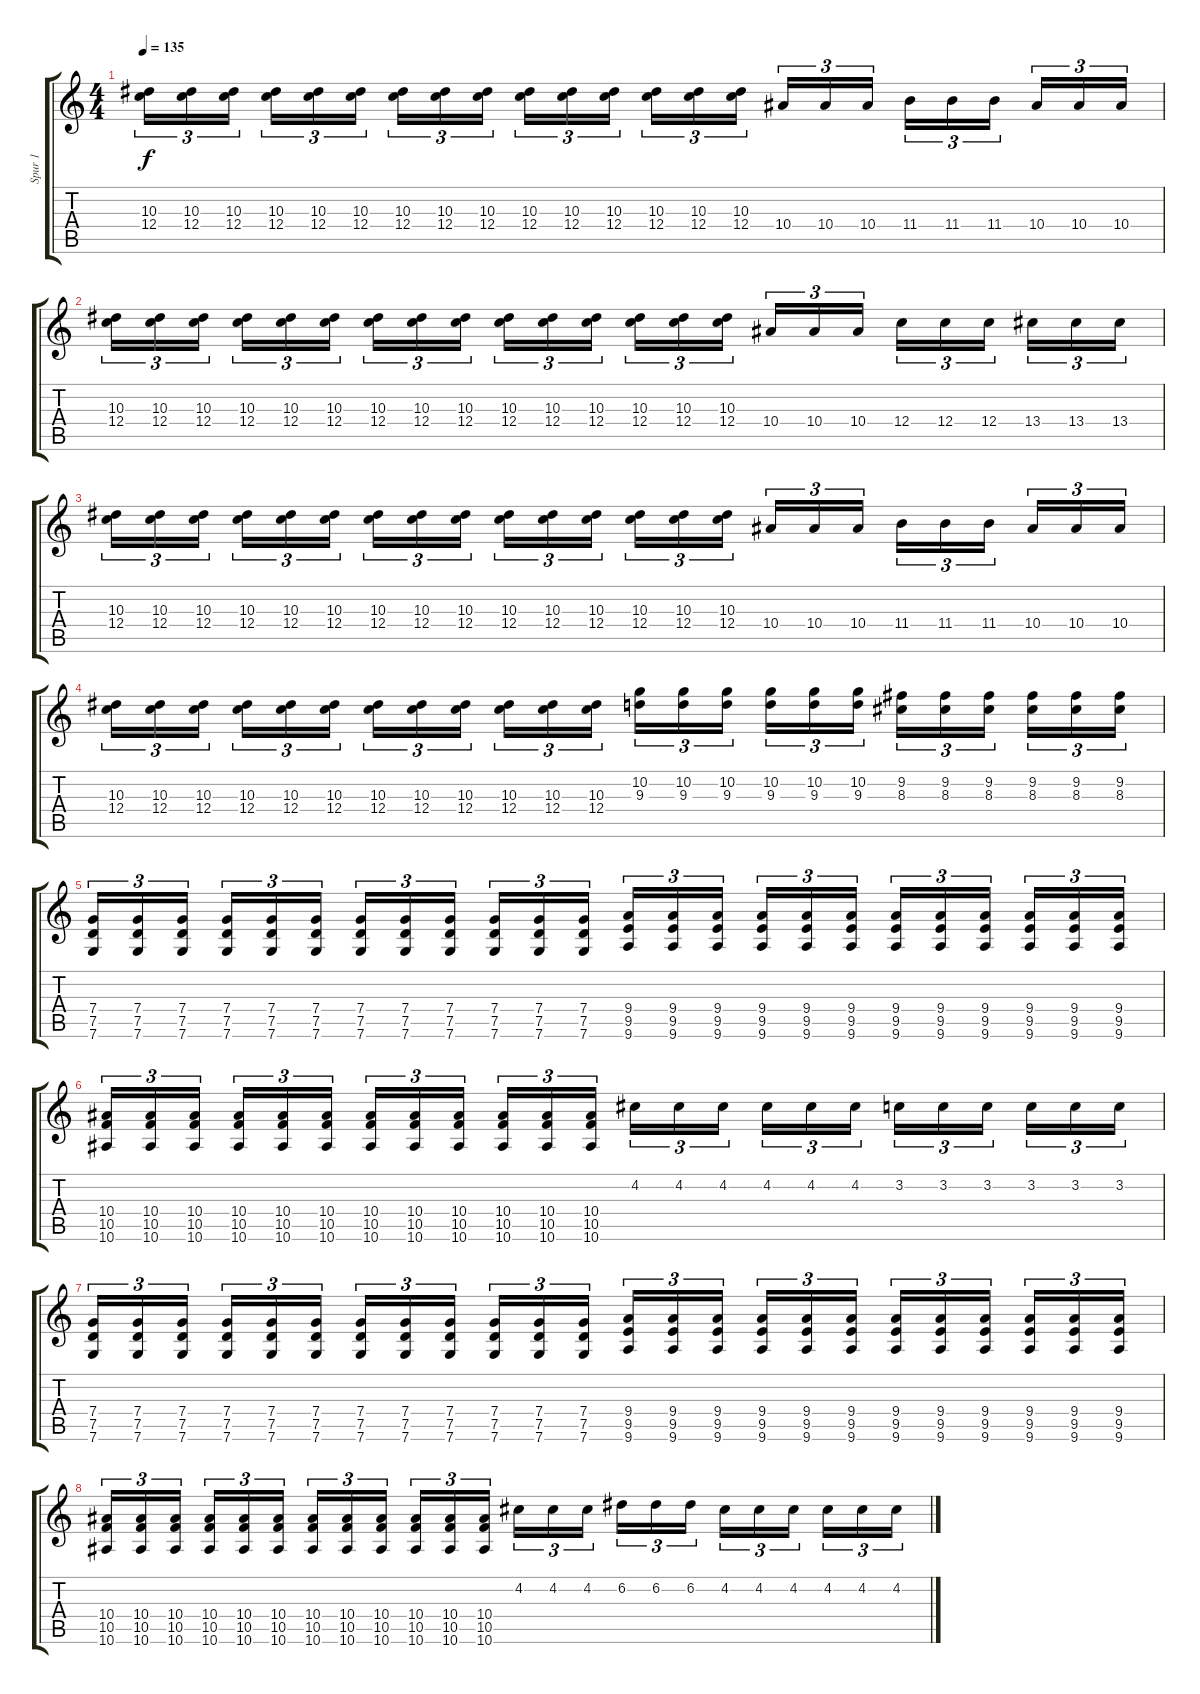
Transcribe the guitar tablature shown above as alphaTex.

\track ("Spur 1" "Spur 1") {instrument distortionguitar}
\staff {score tabs}
\tuning (D4 A3 F3 C3 G2 C2) {hide}
\ts (4 4)
\tempo 135
\clef g2
\ks c
(10.3 12.4).16{tu (3 2) dy f} (10.3 12.4).16{tu (3 2)} (10.3 12.4).16{tu (3 2) beam splitsecondary} (10.3 12.4).16{tu (3 2)} (10.3 12.4).16{tu (3 2)} (10.3 12.4).16{tu (3 2)} (10.3 12.4).16{tu (3 2)} (10.3 12.4).16{tu (3 2)} (10.3 12.4).16{tu (3 2) beam splitsecondary} (10.3 12.4).16{tu (3 2)} (10.3 12.4).16{tu (3 2)} (10.3 12.4).16{tu (3 2)} (10.3 12.4).16{tu (3 2)} (10.3 12.4).16{tu (3 2)} (10.3 12.4).16{tu (3 2) beam splitsecondary} 10.4.16{tu (3 2)} 10.4.16{tu (3 2)} 10.4.16{tu (3 2)} 11.4.16{tu (3 2)} 11.4.16{tu (3 2)} 11.4.16{tu (3 2) beam splitsecondary} 10.4.16{tu (3 2)} 10.4.16{tu (3 2)} 10.4.16{tu (3 2)} |
(10.3 12.4).16{tu (3 2)} (10.3 12.4).16{tu (3 2)} (10.3 12.4).16{tu (3 2) beam splitsecondary} (10.3 12.4).16{tu (3 2)} (10.3 12.4).16{tu (3 2)} (10.3 12.4).16{tu (3 2)} (10.3 12.4).16{tu (3 2)} (10.3 12.4).16{tu (3 2)} (10.3 12.4).16{tu (3 2) beam splitsecondary} (10.3 12.4).16{tu (3 2)} (10.3 12.4).16{tu (3 2)} (10.3 12.4).16{tu (3 2)} (10.3 12.4).16{tu (3 2)} (10.3 12.4).16{tu (3 2)} (10.3 12.4).16{tu (3 2) beam splitsecondary} 10.4.16{tu (3 2)} 10.4.16{tu (3 2)} 10.4.16{tu (3 2)} 12.4.16{tu (3 2)} 12.4.16{tu (3 2)} 12.4.16{tu (3 2) beam splitsecondary} 13.4.16{tu (3 2)} 13.4.16{tu (3 2)} 13.4.16{tu (3 2)} |
(10.3 12.4).16{tu (3 2)} (10.3 12.4).16{tu (3 2)} (10.3 12.4).16{tu (3 2) beam splitsecondary} (10.3 12.4).16{tu (3 2)} (10.3 12.4).16{tu (3 2)} (10.3 12.4).16{tu (3 2)} (10.3 12.4).16{tu (3 2)} (10.3 12.4).16{tu (3 2)} (10.3 12.4).16{tu (3 2) beam splitsecondary} (10.3 12.4).16{tu (3 2)} (10.3 12.4).16{tu (3 2)} (10.3 12.4).16{tu (3 2)} (10.3 12.4).16{tu (3 2)} (10.3 12.4).16{tu (3 2)} (10.3 12.4).16{tu (3 2) beam splitsecondary} 10.4.16{tu (3 2)} 10.4.16{tu (3 2)} 10.4.16{tu (3 2)} 11.4.16{tu (3 2)} 11.4.16{tu (3 2)} 11.4.16{tu (3 2) beam splitsecondary} 10.4.16{tu (3 2)} 10.4.16{tu (3 2)} 10.4.16{tu (3 2)} |
(10.3 12.4).16{tu (3 2)} (10.3 12.4).16{tu (3 2)} (10.3 12.4).16{tu (3 2) beam splitsecondary} (10.3 12.4).16{tu (3 2)} (10.3 12.4).16{tu (3 2)} (10.3 12.4).16{tu (3 2)} (10.3 12.4).16{tu (3 2)} (10.3 12.4).16{tu (3 2)} (10.3 12.4).16{tu (3 2) beam splitsecondary} (10.3 12.4).16{tu (3 2)} (10.3 12.4).16{tu (3 2)} (10.3 12.4).16{tu (3 2)} (10.2 9.3).16{tu (3 2)} (10.2 9.3).16{tu (3 2)} (10.2 9.3).16{tu (3 2) beam splitsecondary} (10.2 9.3).16{tu (3 2)} (10.2 9.3).16{tu (3 2)} (10.2 9.3).16{tu (3 2)} (9.2 8.3).16{tu (3 2)} (9.2 8.3).16{tu (3 2)} (9.2 8.3).16{tu (3 2) beam splitsecondary} (9.2 8.3).16{tu (3 2)} (9.2 8.3).16{tu (3 2)} (9.2 8.3).16{tu (3 2)} |
(7.4 7.5 7.6).16{tu (3 2)} (7.4 7.5 7.6).16{tu (3 2)} (7.4 7.5 7.6).16{tu (3 2) beam splitsecondary} (7.4 7.5 7.6).16{tu (3 2)} (7.4 7.5 7.6).16{tu (3 2)} (7.4 7.5 7.6).16{tu (3 2)} (7.4 7.5 7.6).16{tu (3 2)} (7.4 7.5 7.6).16{tu (3 2)} (7.4 7.5 7.6).16{tu (3 2) beam splitsecondary} (7.4 7.5 7.6).16{tu (3 2)} (7.4 7.5 7.6).16{tu (3 2)} (7.4 7.5 7.6).16{tu (3 2)} (9.4 9.5 9.6).16{tu (3 2)} (9.4 9.5 9.6).16{tu (3 2)} (9.4 9.5 9.6).16{tu (3 2) beam splitsecondary} (9.4 9.5 9.6).16{tu (3 2)} (9.4 9.5 9.6).16{tu (3 2)} (9.4 9.5 9.6).16{tu (3 2)} (9.4 9.5 9.6).16{tu (3 2)} (9.4 9.5 9.6).16{tu (3 2)} (9.4 9.5 9.6).16{tu (3 2) beam splitsecondary} (9.4 9.5 9.6).16{tu (3 2)} (9.4 9.5 9.6).16{tu (3 2)} (9.4 9.5 9.6).16{tu (3 2)} |
(10.4 10.5 10.6).16{tu (3 2)} (10.4 10.5 10.6).16{tu (3 2)} (10.4 10.5 10.6).16{tu (3 2) beam splitsecondary} (10.4 10.5 10.6).16{tu (3 2)} (10.4 10.5 10.6).16{tu (3 2)} (10.4 10.5 10.6).16{tu (3 2)} (10.4 10.5 10.6).16{tu (3 2)} (10.4 10.5 10.6).16{tu (3 2)} (10.4 10.5 10.6).16{tu (3 2) beam splitsecondary} (10.4 10.5 10.6).16{tu (3 2)} (10.4 10.5 10.6).16{tu (3 2)} (10.4 10.5 10.6).16{tu (3 2)} 4.2.16{tu (3 2)} 4.2.16{tu (3 2)} 4.2.16{tu (3 2) beam splitsecondary} 4.2.16{tu (3 2)} 4.2.16{tu (3 2)} 4.2.16{tu (3 2)} 3.2.16{tu (3 2)} 3.2.16{tu (3 2)} 3.2.16{tu (3 2) beam splitsecondary} 3.2.16{tu (3 2)} 3.2.16{tu (3 2)} 3.2.16{tu (3 2)} |
(7.4 7.5 7.6).16{tu (3 2)} (7.4 7.5 7.6).16{tu (3 2)} (7.4 7.5 7.6).16{tu (3 2) beam splitsecondary} (7.4 7.5 7.6).16{tu (3 2)} (7.4 7.5 7.6).16{tu (3 2)} (7.4 7.5 7.6).16{tu (3 2)} (7.4 7.5 7.6).16{tu (3 2)} (7.4 7.5 7.6).16{tu (3 2)} (7.4 7.5 7.6).16{tu (3 2) beam splitsecondary} (7.4 7.5 7.6).16{tu (3 2)} (7.4 7.5 7.6).16{tu (3 2)} (7.4 7.5 7.6).16{tu (3 2)} (9.4 9.5 9.6).16{tu (3 2)} (9.4 9.5 9.6).16{tu (3 2)} (9.4 9.5 9.6).16{tu (3 2) beam splitsecondary} (9.4 9.5 9.6).16{tu (3 2)} (9.4 9.5 9.6).16{tu (3 2)} (9.4 9.5 9.6).16{tu (3 2)} (9.4 9.5 9.6).16{tu (3 2)} (9.4 9.5 9.6).16{tu (3 2)} (9.4 9.5 9.6).16{tu (3 2) beam splitsecondary} (9.4 9.5 9.6).16{tu (3 2)} (9.4 9.5 9.6).16{tu (3 2)} (9.4 9.5 9.6).16{tu (3 2)} |
(10.4 10.5 10.6).16{tu (3 2)} (10.4 10.5 10.6).16{tu (3 2)} (10.4 10.5 10.6).16{tu (3 2) beam splitsecondary} (10.4 10.5 10.6).16{tu (3 2)} (10.4 10.5 10.6).16{tu (3 2)} (10.4 10.5 10.6).16{tu (3 2)} (10.4 10.5 10.6).16{tu (3 2)} (10.4 10.5 10.6).16{tu (3 2)} (10.4 10.5 10.6).16{tu (3 2) beam splitsecondary} (10.4 10.5 10.6).16{tu (3 2)} (10.4 10.5 10.6).16{tu (3 2)} (10.4 10.5 10.6).16{tu (3 2)} 4.2.16{tu (3 2)} 4.2.16{tu (3 2)} 4.2.16{tu (3 2) beam splitsecondary} 6.2.16{tu (3 2)} 6.2.16{tu (3 2)} 6.2.16{tu (3 2)} 4.2.16{tu (3 2)} 4.2.16{tu (3 2)} 4.2.16{tu (3 2) beam splitsecondary} 4.2.16{tu (3 2)} 4.2.16{tu (3 2)} 4.2.16{tu (3 2)}
